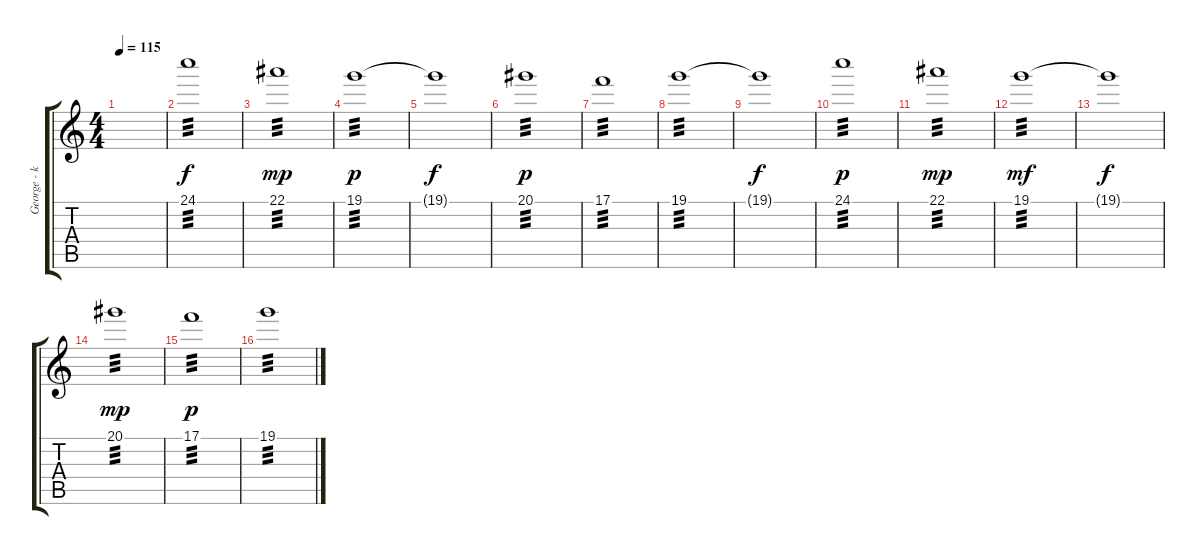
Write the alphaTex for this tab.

\track ("George - kbrd" "George - k") {instrument acousticguitarnylon}
\staff {score tabs}
\tuning (C4 G3 Eb3 Bb2 F2 C2) {hide}
\ts (4 4)
\tempo 115
\clef g2
\ks c
|
24.1.1{tp 3} |
22.1.1{tp 3 dy mp} |
19.1.1{tp 3 dy p} |
19.1{t}.1{dy f} |
20.1.1{tp 3 dy p} |
17.1.1{tp 3} |
19.1.1{tp 3} |
19.1{t}.1{dy f} |
24.1.1{tp 3 dy p} |
22.1.1{tp 3 dy mp} |
19.1.1{tp 3 dy mf} |
19.1{t}.1{dy f} |
20.1.1{tp 3 dy mp} |
17.1.1{tp 3 dy p} |
19.1.1{tp 3}
